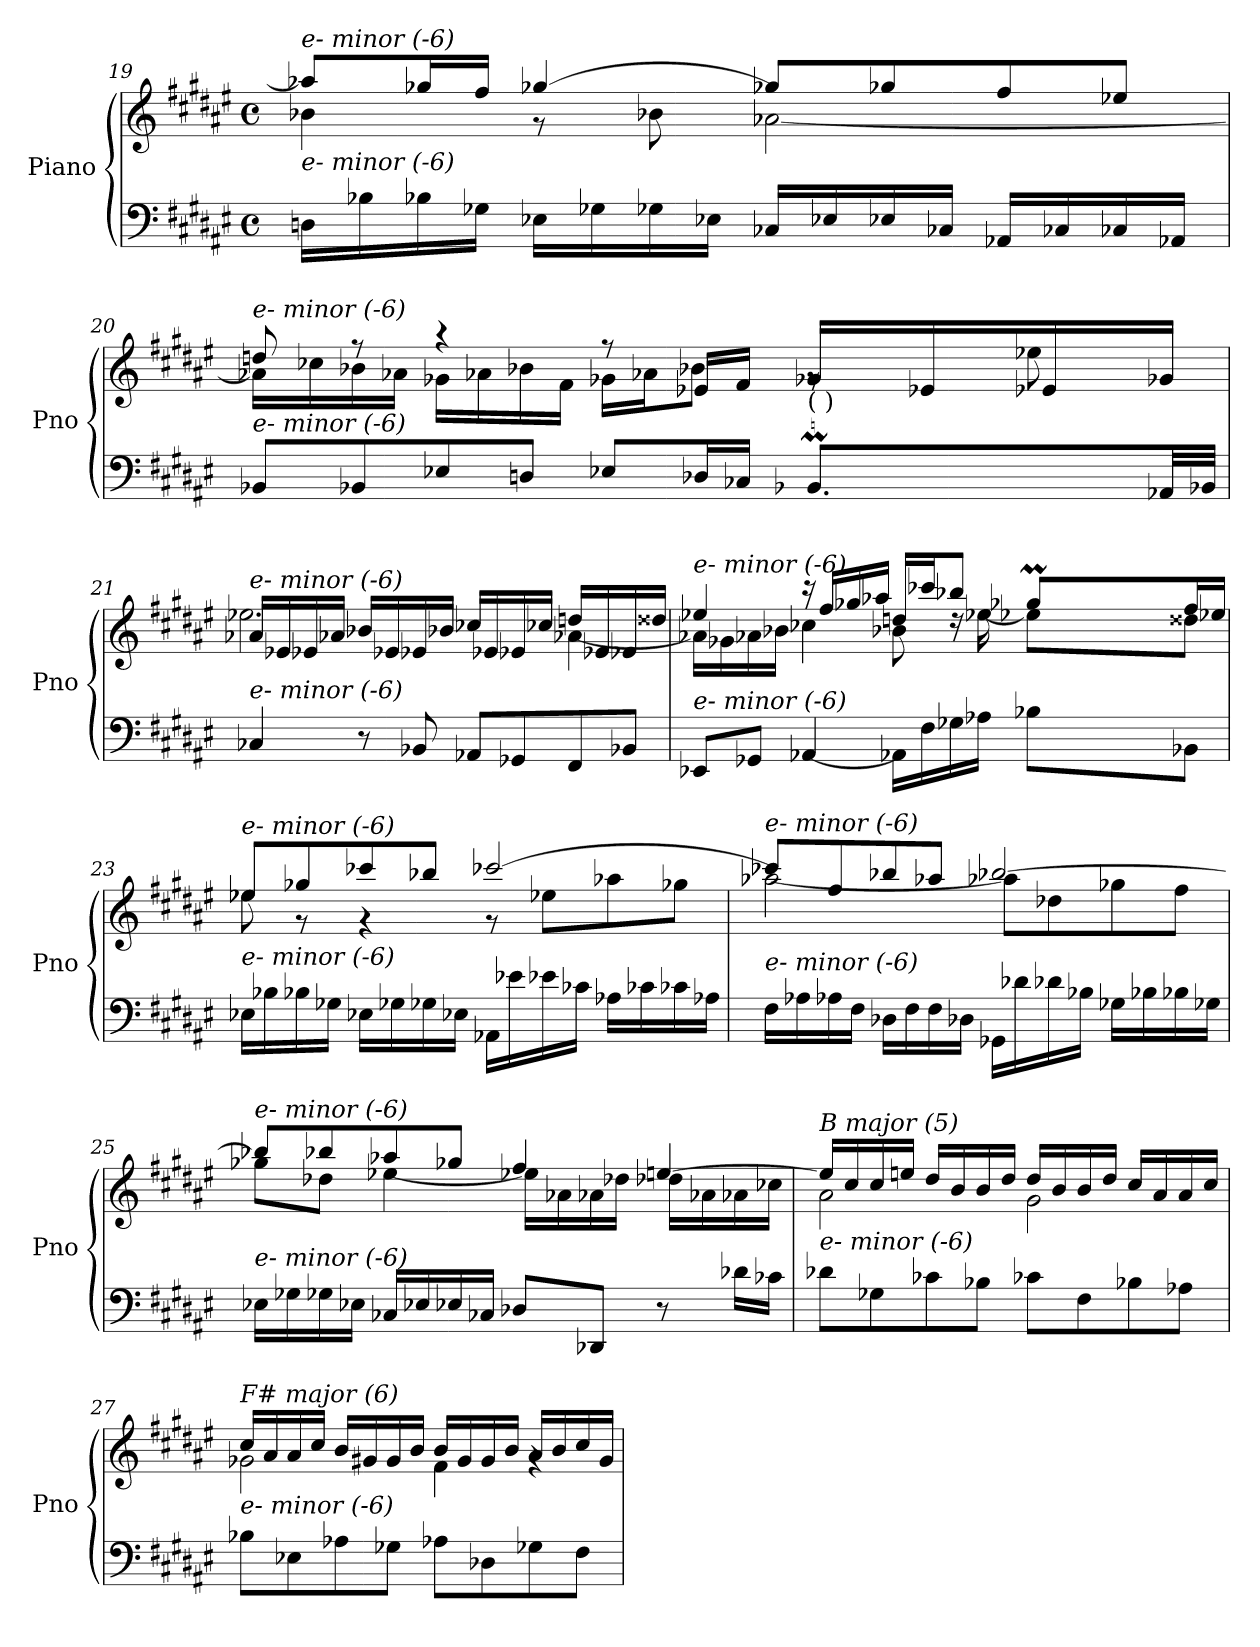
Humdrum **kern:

**kern	**kern
*part1	*part1
*staff2	*staff1
*I"Piano	*
*I'Pno	*
!!LO:LB:g=z
*clefF4	*clefG2
*k[f#c#g#d#a#e#]	*k[f#c#g#d#a#e#]
*M4/4	*M4/4
*met(c)	*met(c)
=19	=19
*	*^
!	!LO:TX:i:t=e- minor (-6)	!
!LO:TX:i:t=e- minor (-6)	!	!
16Dni\LL	8aa-Xi/L]	4b-Xi\
16B-Xi\	.	.
16B-Xi\	16gg-Xi/L	.
16G-Xi\JJ	16ff#i/JJ	.
16E-Xi\LL	[4gg-Xi/	8r
16G-Xi\	.	.
16G-Xi\	.	8b-Xi\
16E-Xi\JJ	.	.
16C-Xi/LL	8gg-Xi/L]	[2a-Xi\
16E-Xi/	.	.
16E-Xi/	8gg-Xi/	.
16C-Xi/JJ	.	.
16AA-Xi/LL	8ff#i/	.
16C-Xi/	.	.
16C-Xi/	8ee-Xi/J	.
16AA-Xi/JJ	.	.
=20	=20	=20
*^	*	*^
!	!	!LO:TX:i:t=e- minor (-6)	!	!
!LO:TX:i:t=e- minor (-6)	!	!	!	!
8BB-Xi/L	2.ryy	8ddni/	16a-Xi\LL]	2.ryy
.	.	.	16cc-Xi\	.
8BB-Xi/	.	8r	16b-Xi\	.
.	.	.	16a-Xi\JJ	.
8E-Xi/	.	4r	16g-Xi\LL	.
.	.	.	16a-Xi\	.
8Dni/J	.	.	16b-Xi\	.
.	.	.	16f#i\JJ	.
8E-Xi/L	.	8r	16g-Xi\LL	.
.	.	.	16a-Xi\J	.
16D-Xi/L	.	16e-Xi/LL	8b-Xi\J	.
16C-Xi/JJ	.	16f#i/JJ	.	.
*	*Xtuplet	*	*	*
!LO:TX:a:t=(   )	!	!	!	!
8.BB-XMi/L	128%3C-Xiyy	16g-Xi/LL	8rg	8.ryy
.	128%3BB-Xiyy	.	.	.
.	128%3C-Xiyy	.	.	.
.	.	16e-Xi/	.	.
.	128%3BB-Xiyy	.	.	.
.	128%3C-Xiyy	.	.	.
.	128%3BB-Xiyy	.	.	.
.	.	16e-Xi/	8ee-Xi\	.
.	128%3C-Xiyy	.	.	.
.	128%3BB-Xiyy	.	.	.
32AA-Xi/LL	16ryy	16g-Xi/JJ	.	16ryy
32BB-Xi/JJJ	.	.	.	.
*v	*v	*	*	*
*	*	*v	*v
!!LO:LB:g=z
=21	=21	=21
!	!LO:TX:i:t=e- minor (-6)	!
!LO:TX:i:t=e- minor (-6)	!	!
4C-Xi/	16a-Xi/LL	2.ee-Xi\
.	16e-Xi/	.
.	16e-Xi/	.
.	16a-Xi/JJ	.
8r	16b-Xi/LL	.
.	16e-Xi/	.
8BB-Xi/	16e-Xi/	.
.	16b-Xi/JJ	.
8AA-Xi/L	16cc-Xi/LL	.
.	16e-Xi/	.
8GG-Xi/	16e-Xi/	.
.	16cc-Xi/JJ	.
8FF#i/	16ddni/LL	[4a-Xi\
.	16e-Xi/	.
8BB-Xi/J	16e-Xi/	.
.	16dd##i/JJ	.
!!LO:LB:g=z
=22	=22	=22
*^	*	*^
!	!	!LO:TX:i:t=e- minor (-6)	!	!
!LO:TX:i:t=e- minor (-6)	!	!	!	!
2.ryy	8EE-Xi/L	4ee-Xi/	16a-Xi\LL]	2.ryy
.	.	.	16g-Xi\	.
.	8GG-Xi/J	.	16a-Xi\	.
.	.	.	16b-Xi\JJ	.
.	[4AA-Xi/	16r	4cc-Xi\	.
.	.	16ff#i/LL	.	.
.	.	16gg-Xi/	.	.
.	.	16aa-Xi/JJ	.	.
.	16AA-Xi\LL]	16ddni/LL	8b-Xi\	.
.	16F#i\	16ccc-Xi/J	.	.
.	16G-Xi\	8bb-Xi/J	16rdd	.
.	16A-Xi\JJ	.	[16ee-Xi\	.
*	*	*	*	*Xtuplet
8ryy	8B-Xi\L	8gg-XMi/L	8ee-Xi\L]	48aa-Xiyy
.	.	.	.	48gg-Xiyy
.	.	.	.	48aa-Xiyy
.	.	.	.	48gg-Xiyy
.	.	.	.	48aa-Xiyy
.	.	.	.	48gg-Xiyy
8ryy	8BB-Xi\J	16ff#i/L	8dd##Xi\J	8ryy
.	.	16ee-Xi/JJ	.	.
*v	*v	*	*	*
*	*	*v	*v
=23	=23	=23
!	!LO:TX:i:t=e- minor (-6)	!
!LO:TX:i:t=e- minor (-6)	!	!
16E-Xi\LL	8ee-Xi/L	8ee-Xi\
16B-Xi\	.	.
16B-Xi\	8gg-Xi/	8r
16G-Xi\JJ	.	.
16E-Xi\LL	8ccc-Xi/	4r
16G-Xi\	.	.
16G-Xi\	8bb-Xi/J	.
16E-Xi\JJ	.	.
16AA-Xi/LL	[2ccc-Xi/	8r
16e-Xi\	.	.
16e-Xi\	.	8ee-Xi\L
16c-Xi\JJ	.	.
16A-Xi\LL	.	8aa-Xi\
16c-Xi\	.	.
16c-Xi\	.	8gg-Xi\J
16A-Xi\JJ	.	.
!!LO:LB:g=z	!!
=24	=24	=24
!	!LO:TX:i:t=e- minor (-6)	!
!LO:TX:i:t=e- minor (-6)	!	!
16F#i\LL	8ccc-Xi/L]	[2aa-Xi\
16A-Xi\	.	.
16A-Xi\	8ff#i/	.
16F#i\JJ	.	.
16D-Xi\LL	8bb-Xi/	.
16F#i\	.	.
16F#i\	8aa-Xi/J	.
16D-Xi\JJ	.	.
16GG-Xi/LL	[2bb-Xi/	8aa-Xi\L]
16d-Xi\	.	.
16d-Xi\	.	8dd-Xi\
16B-Xi\JJ	.	.
16G-Xi\LL	.	8gg-Xi\
16B-Xi\	.	.
16B-Xi\	.	8ff#i\J
16G-Xi\JJ	.	.
!!LO:LB:g=z	!!
=25	=25	=25
!	!LO:TX:i:t=e- minor (-6)	!
!LO:TX:i:t=e- minor (-6)	!	!
16E-Xi\LL	8bb-Xi/L]	8gg-Xi\L
16G-Xi\	.	.
16G-Xi\	8bb-Xi/	8dd-Xi\J
16E-Xi\JJ	.	.
16C-Xi/LL	8aa-Xi/	[4ee-Xi\
16E-Xi/	.	.
16E-Xi/	8gg-Xi/J	.
16C-Xi/JJ	.	.
8D-Xi/L	4ff#i/	16ee-Xi\LL]
.	.	16a-Xi\
8DD-Xi/J	.	16a-Xi\
.	.	16dd-Xi\JJ
8r	[4een/	16dd-Xi\LL
.	.	16a-Xi\
16d-Xi\LL	.	16a-Xi\
16c-Xi\JJ	.	16cc-Xi\JJ
=26	=26	=26
!	!LO:TX:i:t=B major (5)	!
!LO:TX:i:t=e- minor (-6)	!	!
8d-Xi\L	16ee/LL]	2a#\
.	16cc#/	.
8G-Xi\	16cc#/	.
.	16een/JJ	.
8c-Xi\	16dd#/LL	.
.	16b/	.
8B-Xi\J	16b/	.
.	16dd#/JJ	.
8c-Xi\L	16dd#/LL	2g#\
.	16b/	.
8F#i\	16b/	.
.	16dd#/JJ	.
8B-Xi\	16cc#/LL	.
.	16a#/	.
8A-Xi\J	16a#/	.
.	16cc#/JJ	.
=27	=27	=27
!	!LO:TX:i:t=F# major (6)	!
!LO:TX:i:t=e- minor (-6)	!	!
8B-Xi\L	16cc#/LL	2g-Xi\
.	16a#/	.
8E-Xi\	16a#/	.
.	16cc#/JJ	.
8A-Xi\	16b/LL	.
.	16g#/	.
8G-Xi\J	16g#/	.
.	16b/JJ	.
8A-Xi\L	16b/LL	4f#i\
.	16g#/	.
8D-Xi\	16g#/	.
.	16b/JJ	.
8G-Xi\	16a#/LL	4rg
.	16b/	.
8F#i\J	16cc#/	.
.	16g#/JJ	.
*	*v	*v
=	=
*-	*-
